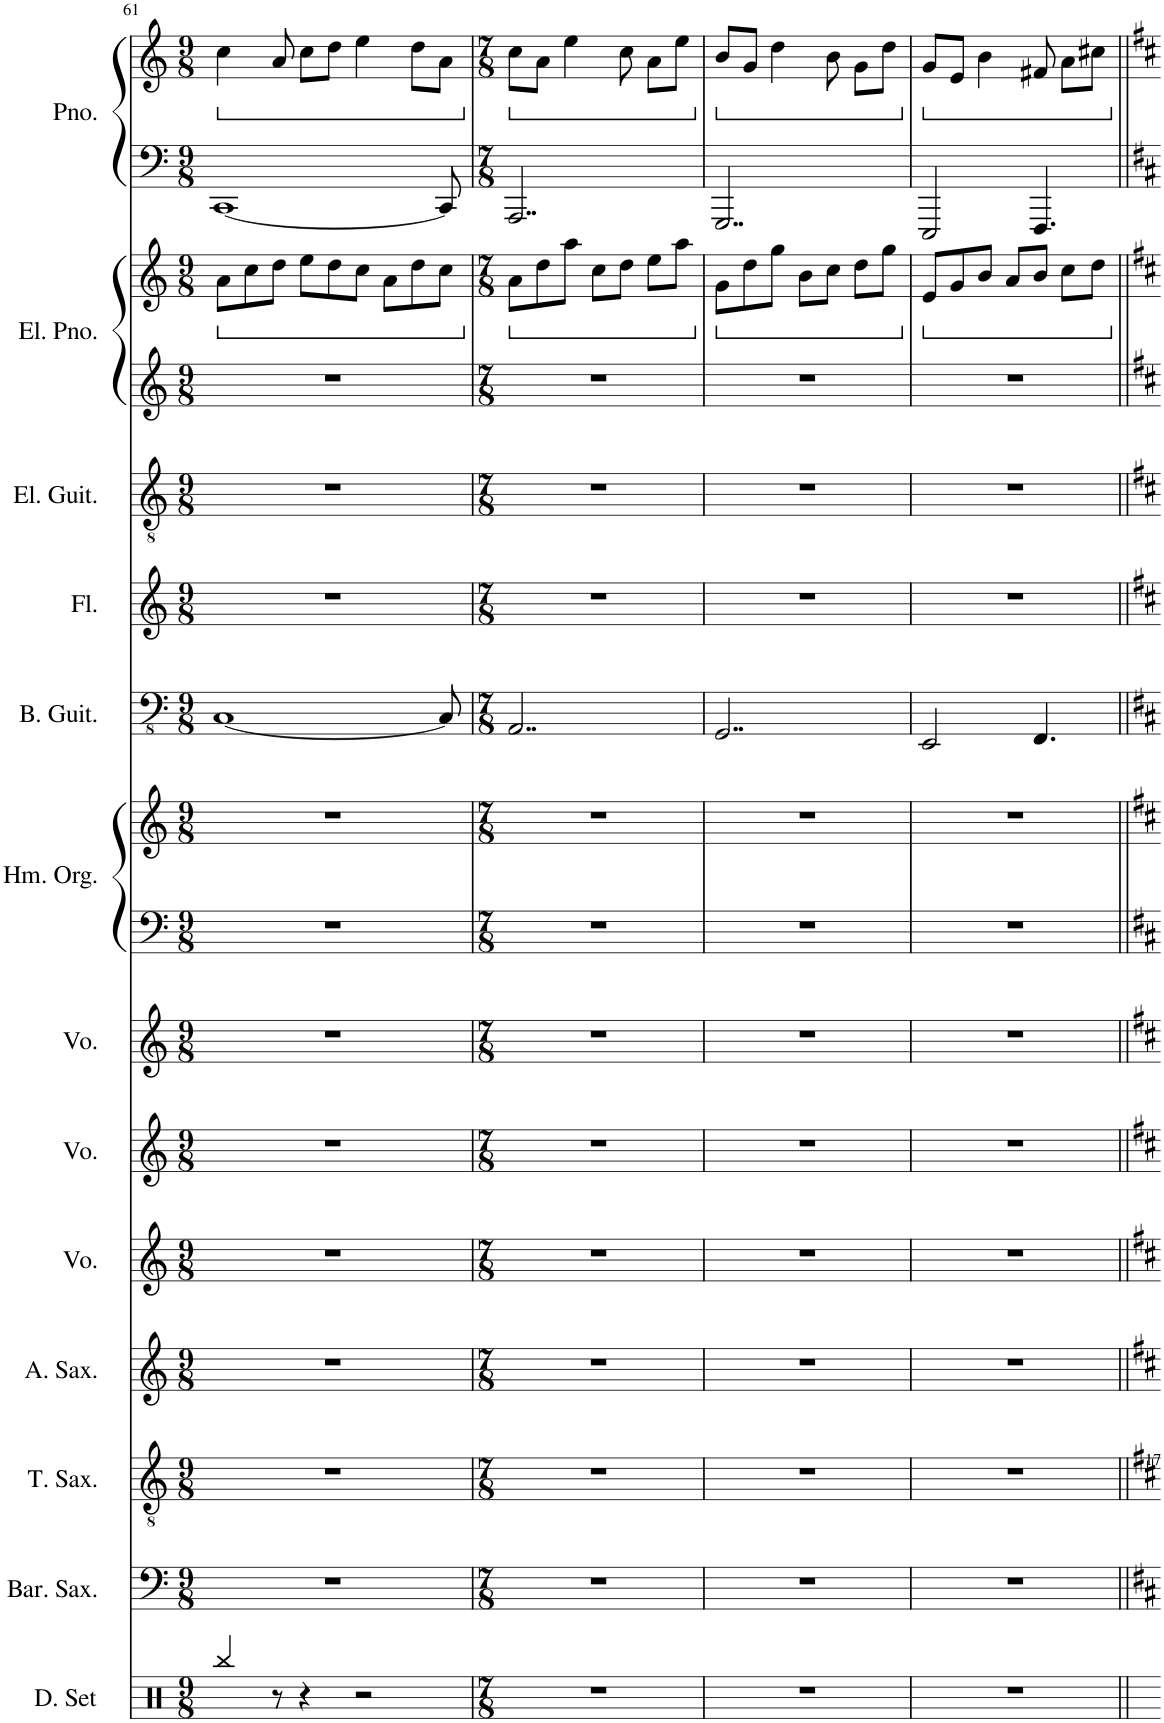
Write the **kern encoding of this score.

**kern	**kern	**kern	**kern	**kern	**kern	**kern	**kern	**kern	**kern	**kern	**kern	**kern	**kern	**kern	**kern
*part13	*part12	*part11	*part10	*part9	*part8	*part7	*part6	*part6	*part5	*part4	*part3	*part2	*part2	*part1	*part1
*staff16	*staff15	*staff14	*staff13	*staff12	*staff11	*staff10	*staff9	*staff8	*staff7	*staff6	*staff5	*staff4	*staff3	*staff2	*staff1
*I"Drumset	*I"Baritone Saxophone	*I"Tenor Saxophone	*I"Alto Saxophone	*I"Voice	*I"Voice	*I"Voice	*I"Hammond Organ	*	*I"Bass Guitar	*I"Flute	*I"Electric Guitar	*I"Electric Piano	*	*I"Piano	*
*I'D. Set	*I'Bar. Sax.	*I'T. Sax.	*I'A. Sax.	*I'Vo.	*I'Vo.	*I'Vo.	*I'Hm. Org.	*	*I'B. Guit.	*I'Fl.	*I'El. Guit.	*I'El. Pno.	*	*I'Pno.	*
!!LO:PB:g=z
*clefX	*clefF4	*clefGv2	*clefG2	*clefG2	*clefG2	*clefG2	*clefF4	*clefG2	*clefFv4	*clefG2	*clefGv2	*clefG2	*clefG2	*clefF4	*clefG2
*	*ITrd12c21	*ITrd8c14	*ITrd5c9	*	*	*	*	*	*	*	*	*	*	*	*
*k[]	*k[]	*k[]	*k[]	*k[]	*k[]	*k[]	*k[]	*k[]	*k[]	*k[]	*k[]	*k[]	*k[]	*k[]	*k[]
*M9/8	*M9/8	*M9/8	*M9/8	*M9/8	*M9/8	*M9/8	*M9/8	*M9/8	*M9/8	*M9/8	*M9/8	*M9/8	*M9/8	*M9/8	*M9/8
*	*	*	*	*	*	*	*	*	*	*	*	*	*ped	*	*
*	*	*	*	*	*	*	*	*	*	*	*	*	*	*	*ped
=61	=61	=61	=61	=61	=61	=61	=61	=61	=61	=61	=61	=61	=61	=61	=61
4Rbb/	8%9r	8%9r	8%9r	8%9r	8%9r	8%9r	8%9r	8%9r	[1CC	8%9r	8%9r	8%9r	8a\L	[1CC	4cc\
.	.	.	.	.	.	.	.	.	.	.	.	.	8cc\	.	.
8r	.	.	.	.	.	.	.	.	.	.	.	.	8dd\J	.	8a/
4r	.	.	.	.	.	.	.	.	.	.	.	.	8ee\L	.	8cc\L
.	.	.	.	.	.	.	.	.	.	.	.	.	8dd\	.	8dd\J
2r	.	.	.	.	.	.	.	.	.	.	.	.	8cc\J	.	4ee\
.	.	.	.	.	.	.	.	.	.	.	.	.	8a\L	.	.
.	.	.	.	.	.	.	.	.	.	.	.	.	8dd\	.	8dd\L
.	.	.	.	.	.	.	.	.	8CC/]	.	.	.	8cc\J	8CC/]	8a\J
=62	=62	=62	=62	=62	=62	=62	=62	=62	=62	=62	=62	=62	=62	=62	=62
*M7/8	*M7/8	*M7/8	*M7/8	*M7/8	*M7/8	*M7/8	*M7/8	*M7/8	*M7/8	*M7/8	*M7/8	*M7/8	*M7/8	*M7/8	*M7/8
*	*	*	*	*	*	*	*	*	*	*	*	*	*Xped	*	*
*	*	*	*	*	*	*	*	*	*	*	*	*	*ped	*	*
*	*	*	*	*	*	*	*	*	*	*	*	*	*	*	*Xped
*	*	*	*	*	*	*	*	*	*	*	*	*	*	*	*ped
2..r	2..r	2..r	2..r	2..r	2..r	2..r	2..r	2..r	2..AAA/	2..r	2..r	2..r	8a\L	2..AAA/	8cc\L
.	.	.	.	.	.	.	.	.	.	.	.	.	8dd\	.	8a\J
.	.	.	.	.	.	.	.	.	.	.	.	.	8aa\J	.	4ee\
.	.	.	.	.	.	.	.	.	.	.	.	.	8cc\L	.	.
.	.	.	.	.	.	.	.	.	.	.	.	.	8dd\J	.	8cc\
.	.	.	.	.	.	.	.	.	.	.	.	.	8ee\L	.	8a\L
.	.	.	.	.	.	.	.	.	.	.	.	.	8aa\J	.	8ee\J
=63	=63	=63	=63	=63	=63	=63	=63	=63	=63	=63	=63	=63	=63	=63	=63
*	*	*	*	*	*	*	*	*	*	*	*	*	*Xped	*	*
*	*	*	*	*	*	*	*	*	*	*	*	*	*ped	*	*
*	*	*	*	*	*	*	*	*	*	*	*	*	*	*	*Xped
*	*	*	*	*	*	*	*	*	*	*	*	*	*	*	*ped
2..r	2..r	2..r	2..r	2..r	2..r	2..r	2..r	2..r	2..GGG/	2..r	2..r	2..r	8g\L	2..GGG/	8b/L
.	.	.	.	.	.	.	.	.	.	.	.	.	8dd\	.	8g/J
.	.	.	.	.	.	.	.	.	.	.	.	.	8gg\J	.	4dd\
.	.	.	.	.	.	.	.	.	.	.	.	.	8b\L	.	.
.	.	.	.	.	.	.	.	.	.	.	.	.	8cc\J	.	8b\
.	.	.	.	.	.	.	.	.	.	.	.	.	8dd\L	.	8g\L
.	.	.	.	.	.	.	.	.	.	.	.	.	8gg\J	.	8dd\J
=64	=64	=64	=64	=64	=64	=64	=64	=64	=64	=64	=64	=64	=64	=64	=64
*	*	*	*	*	*	*	*	*	*	*	*	*	*Xped	*	*
*	*	*	*	*	*	*	*	*	*	*	*	*	*ped	*	*
*	*	*	*	*	*	*	*	*	*	*	*	*	*	*	*Xped
*	*	*	*	*	*	*	*	*	*	*	*	*	*	*	*ped
2..r	2..r	2..r	2..r	2..r	2..r	2..r	2..r	2..r	2EEE/	2..r	2..r	2..r	8e/L	2EEE/	8g/L
.	.	.	.	.	.	.	.	.	.	.	.	.	8g/	.	8e/J
.	.	.	.	.	.	.	.	.	.	.	.	.	8b/J	.	4b\
.	.	.	.	.	.	.	.	.	.	.	.	.	8a/L	.	.
.	.	.	.	.	.	.	.	.	4.FFF/	.	.	.	8b/J	4.FFF/	8f#X/
.	.	.	.	.	.	.	.	.	.	.	.	.	8cc\L	.	8a\L
.	.	.	.	.	.	.	.	.	.	.	.	.	8dd\J	.	8cc#X\J
*	*	*	*	*	*	*	*	*	*	*	*	*	*Xped	*	*
*	*	*	*	*	*	*	*	*	*	*	*	*	*	*	*Xped
=||	=||	=||	=||	=||	=||	=||	=||	=||	=||	=||	=||	=||	=||	=||	=||
*-	*-	*-	*-	*-	*-	*-	*-	*-	*-	*-	*-	*-	*-	*-	*-
